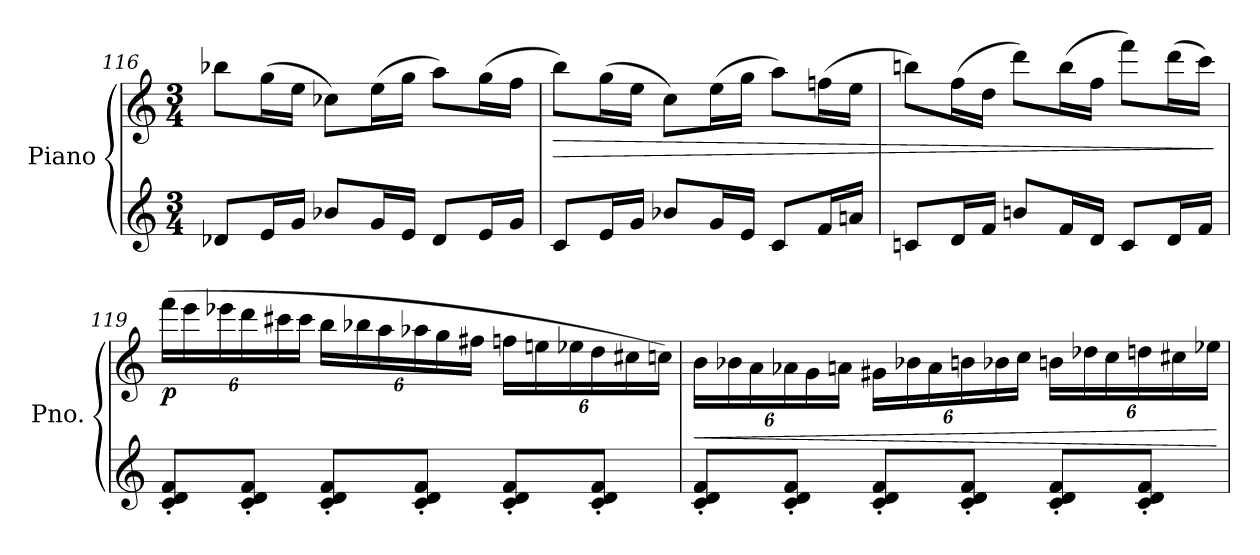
**kern	**kern	**dynam
*part1	*part1	*part1
*staff2	*staff1	*staff1/2
*I"Piano	*	*
*I'Pno.	*	*
!!LO:LB:g=z
*clefG2	*clefG2	*
*k[]	*k[]	*
*M3/4	*M3/4	*
=116	=116	=116
8d-X/L	8bb-X\L	.
16e/L	(>16gg\L	.
16g/JJ	16ee\JJ	.
8b-X/L	8cc-X\L)	.
16g/L	(>16ee\L	.
16e/JJ	16gg\JJ	.
8d-/L	8aa\L)	.
16e/L	(>16gg\L	.
16g/JJ	16ff\JJ	.
=117	=117	=117
!	!	!LO:HP:b
8c/L	8bb\L)	>
16e/L	(>16gg\L	.
16g/JJ	16ee\JJ	.
8b-X/L	8cc\L)	.
16g/L	(>16ee\L	.
16e/JJ	16gg\JJ	.
8c/L	8aa\L)	.
16f/L	(>16ffn\L	.
16an/JJ	16ee\JJ	.
=118	=118	=118
8cn/L	8bbn\L)	.
16d/L	(>16ff\L	.
16f/JJ	16dd\JJ	.
8bn/L	8ddd\L)	.
16f/L	(>16bb\L	.
16d/JJ	16ff\JJ	.
8c/L	8fff\L)	.
16d/L	(>16ddd\L	.
16f/JJ	16ccc\JJ)	.
.	.	]
=119	=119	=119
*	*Xbrackettup	*
!	!	!LO:DY:b
8c/' 8d/' 8f/'L	(>24fff\LL	p
.	24eee\	.
.	24eee-X\	.
8c/' 8d/' 8f/'J	24ddd\	.
.	24ccc#X\	.
.	24ccc#\JJ	.
8c/' 8d/' 8f/'L	24bb\LL	.
.	24bb-X\	.
.	24aa\	.
8c/' 8d/' 8f/'J	24aa-X\	.
.	24gg\	.
.	24ff#X\JJ	.
8c/' 8d/' 8f/'L	24ffn\LL	.
.	24een\	.
.	24ee-X\	.
8c/' 8d/' 8f/'J	24dd\	.
.	24cc#X\	.
.	24ccn\JJ)	.
!!LO:LB:g=z
=120	=120	=120
!	!	!LO:HP:b
8c/' 8d/' 8f/'L	24b\LL	<
.	24b-X\	.
.	24a\	.
8c/' 8d/' 8f/'J	24a-X\	.
.	24g\	.
.	24an\JJ	.
8c/' 8d/' 8f/'L	24g#X\LL	.
.	24b-X\	.
.	24a\	.
8c/' 8d/' 8f/'J	24bn\	.
.	24b-X\	.
.	24cc\JJ	.
8c/' 8d/' 8f/'L	24bn\LL	.
.	24dd-X\	.
.	24cc\	.
8c/' 8d/' 8f/'J	24ddn\	.
.	24cc#X\	.
.	24ee-X\JJ	.
.	.	[
=	=	=
*-	*-	*-
